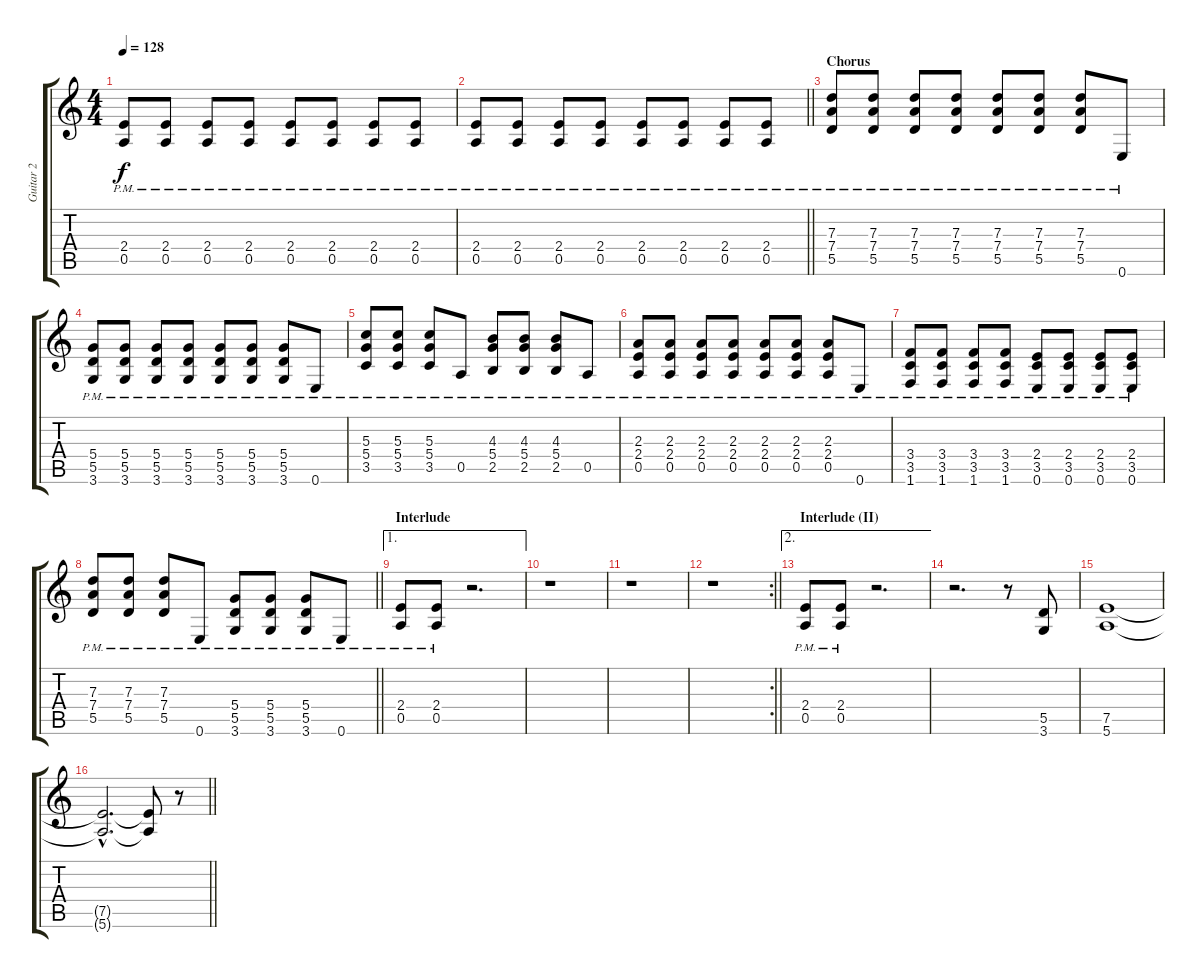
\track ("Guitar 2" "Guitar 2") {instrument overdrivenguitar}
\staff {score tabs}
\tuning (E4 B3 G3 D3 A2 E2) {hide}
\ts (4 4)
\tempo 128
\clef g2
\ks c
(2.4{pm} 0.5{pm}).8{dy f} (2.4{pm} 0.5{pm}).8 (2.4{pm} 0.5{pm}).8 (2.4{pm} 0.5{pm}).8 (2.4{pm} 0.5{pm}).8 (2.4{pm} 0.5{pm}).8 (2.4{pm} 0.5{pm}).8 (2.4{pm} 0.5{pm}).8 |
\barLineRight lightlight
(2.4{pm} 0.5{pm}).8 (2.4{pm} 0.5{pm}).8 (2.4{pm} 0.5{pm}).8 (2.4{pm} 0.5{pm}).8 (2.4{pm} 0.5{pm}).8 (2.4{pm} 0.5{pm}).8 (2.4{pm} 0.5{pm}).8 (2.4{pm} 0.5{pm}).8 |
\section ("" "Chorus")
(7.3{pm} 7.4{pm} 5.5{pm}).8 (7.3{pm} 7.4{pm} 5.5{pm}).8 (7.3{pm} 7.4{pm} 5.5{pm}).8 (7.3{pm} 7.4{pm} 5.5{pm}).8 (7.3{pm} 7.4{pm} 5.5{pm}).8 (7.3{pm} 7.4{pm} 5.5{pm}).8 (7.3{pm} 7.4{pm} 5.5{pm}).8 0.6{pm}.8 |
(5.4{pm} 5.5{pm} 3.6{pm}).8 (5.4{pm} 5.5{pm} 3.6{pm}).8 (5.4{pm} 5.5{pm} 3.6{pm}).8 (5.4{pm} 5.5{pm} 3.6{pm}).8 (5.4{pm} 5.5{pm} 3.6{pm}).8 (5.4{pm} 5.5{pm} 3.6{pm}).8 (5.4{pm} 5.5{pm} 3.6{pm}).8 0.6{pm}.8 |
(5.3{pm} 5.4{pm} 3.5{pm}).8 (5.3{pm} 5.4{pm} 3.5{pm}).8 (5.3{pm} 5.4{pm} 3.5{pm}).8 0.5{pm}.8 (4.3{pm} 5.4{pm} 2.5{pm}).8 (4.3{pm} 5.4{pm} 2.5{pm}).8 (4.3{pm} 5.4{pm} 2.5{pm}).8 0.5{pm}.8 |
(2.3{pm} 2.4{pm} 0.5{pm}).8 (2.3{pm} 2.4{pm} 0.5{pm}).8 (2.3{pm} 2.4{pm} 0.5{pm}).8 (2.3{pm} 2.4{pm} 0.5{pm}).8 (2.3{pm} 2.4{pm} 0.5{pm}).8 (2.3{pm} 2.4{pm} 0.5{pm}).8 (2.3{pm} 2.4{pm} 0.5{pm}).8 0.6{pm}.8 |
(3.4{pm} 3.5{pm} 1.6{pm}).8 (3.4{pm} 3.5{pm} 1.6{pm}).8 (3.4{pm} 3.5{pm} 1.6{pm}).8 (3.4{pm} 3.5{pm} 1.6{pm}).8 (2.4{pm} 3.5{pm} 0.6{pm}).8 (2.4{pm} 3.5{pm} 0.6{pm}).8 (2.4{pm} 3.5{pm} 0.6{pm}).8 (2.4{pm} 3.5{pm} 0.6{pm}).8 |
\barLineRight lightlight
(7.3{pm} 7.4{pm} 5.5{pm}).8 (7.3{pm} 7.4{pm} 5.5{pm}).8 (7.3{pm} 7.4{pm} 5.5{pm}).8 0.6{pm}.8 (5.4{pm} 5.5{pm} 3.6{pm}).8 (5.4{pm} 5.5{pm} 3.6{pm}).8 (5.4{pm} 5.5{pm} 3.6{pm}).8 0.6{pm}.8 |
\ae 1
\section ("" "Interlude")
(2.4{pm} 0.5{pm}).8 (2.4{pm} 0.5{pm}).8 r.2{d} |
r.1 |
r.1 |
\rc 2
\barLineRight lightlight
r.1 |
\ae 2
\section ("" "Interlude (II)")
(2.4{pm} 0.5{pm}).8 (2.4{pm} 0.5{pm}).8 r.2{d} |
r.2{d} r.8 (5.5 3.6).8 |
(7.5 5.6).1 |
\barLineRight lightlight
(7.5{hac t} 5.6{hac t}).2{d} (7.5{t} 5.6{t}).8 r.8
